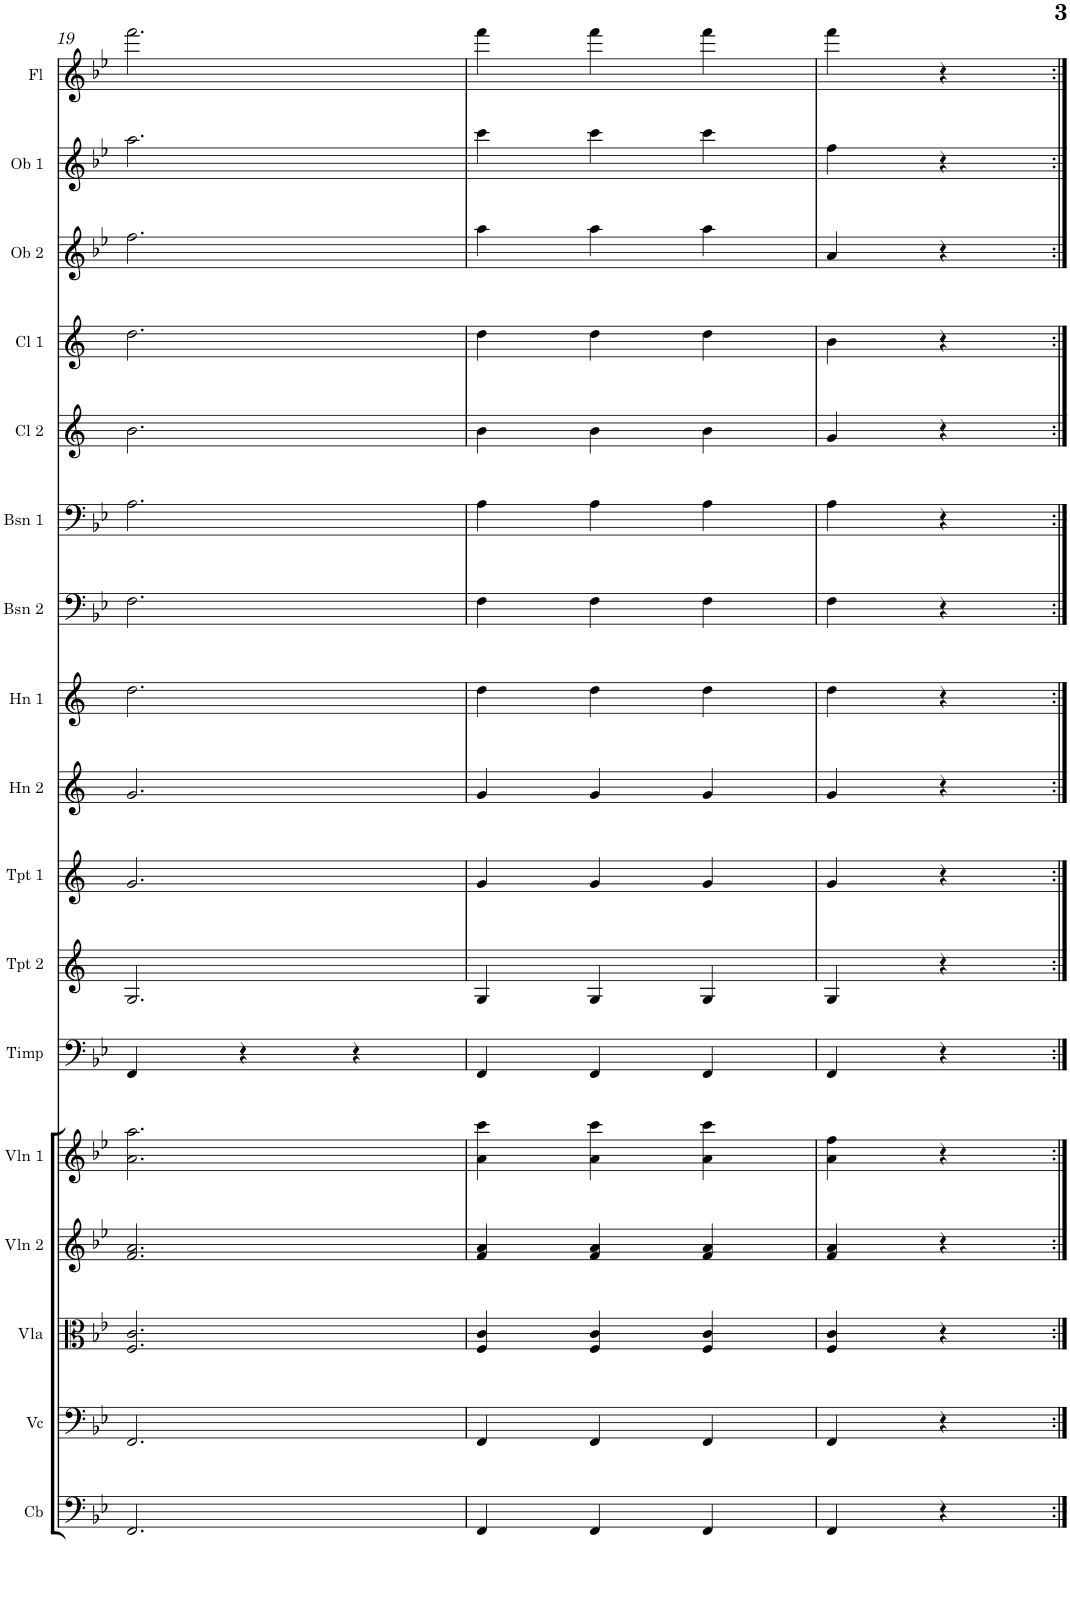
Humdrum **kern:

**kern	**kern	**kern	**kern	**kern	**kern	**kern	**kern	**kern	**kern	**kern	**kern	**kern	**kern	**kern	**kern	**kern
*part17	*part16	*part15	*part14	*part13	*part12	*part11	*part10	*part9	*part8	*part7	*part6	*part5	*part4	*part3	*part2	*part1
*staff17	*staff16	*staff15	*staff14	*staff13	*staff12	*staff11	*staff10	*staff9	*staff8	*staff7	*staff6	*staff5	*staff4	*staff3	*staff2	*staff1
*I"Contrabass	*I"Violoncello	*I"Viola	*I"Violin 2	*I"Violin 1	*I"Timpani	*I"Bb Trumpet 2	*I"Bb Trumpet 1	*I"Bb (basso) Horn 2	*I"Bb (basso) Horn 1	*I"Bassoon 2	*I"Bassoon 1	*I"Bb Clarinet 2	*I"Bb Clarinet 1	*I"Oboe 2	*I"Oboe 1	*I"Flute
*I'Cb	*I'Vc	*I'Vla	*I'Vln 2	*I'Vln 1	*I'Timp	*I'Tpt 2	*I'Tpt 1	*I'Hn 2	*I'Hn 1	*I'Bsn 2	*I'Bsn 1	*I'Cl 2	*I'Cl 1	*I'Ob 2	*I'Ob 1	*I'Fl
!!LO:PB:g=z
*clefF4	*clefF4	*clefC3	*clefG2	*clefG2	*clefF4	*clefG2	*clefG2	*clefG2	*clefG2	*clefF4	*clefF4	*clefG2	*clefG2	*clefG2	*clefG2	*clefG2
*Trd7c12	*	*	*	*	*	*Trd1c2	*Trd1c2	*Trd8c14	*Trd8c14	*	*	*Trd1c2	*Trd1c2	*	*	*
*k[b-e-]	*k[b-e-]	*k[b-e-]	*k[b-e-]	*k[b-e-]	*k[b-e-]	*k[]	*k[]	*k[]	*k[]	*k[b-e-]	*k[b-e-]	*k[]	*k[]	*k[b-e-]	*k[b-e-]	*k[b-e-]
*M3/4	*M3/4	*M3/4	*M3/4	*M3/4	*M3/4	*M3/4	*M3/4	*M3/4	*M3/4	*M3/4	*M3/4	*M3/4	*M3/4	*M3/4	*M3/4	*M3/4
=19	=19	=19	=19	=19	=19	=19	=19	=19	=19	=19	=19	=19	=19	=19	=19	=19
2.FF/	2.FF/	2.F/ 2.c/	2.f/ 2.a/	2.a\ 2.aa\	4FF/	2.G/	2.g/	2.g/	2.dd\	2.F\	2.A\	2.b\	2.dd\	2.ff\	2.aa\	2.fff\
.	.	.	.	.	4r	.	.	.	.	.	.	.	.	.	.	.
.	.	.	.	.	4r	.	.	.	.	.	.	.	.	.	.	.
=20	=20	=20	=20	=20	=20	=20	=20	=20	=20	=20	=20	=20	=20	=20	=20	=20
4FF/	4FF/	4F/ 4c/	4f/ 4a/	4a\ 4ccc\	4FF/	4G/	4g/	4g/	4dd\	4F\	4A\	4b\	4dd\	4aa\	4ccc\	4fff\
4FF/	4FF/	4F/ 4c/	4f/ 4a/	4a\ 4ccc\	4FF/	4G/	4g/	4g/	4dd\	4F\	4A\	4b\	4dd\	4aa\	4ccc\	4fff\
4FF/	4FF/	4F/ 4c/	4f/ 4a/	4a\ 4ccc\	4FF/	4G/	4g/	4g/	4dd\	4F\	4A\	4b\	4dd\	4aa\	4ccc\	4fff\
=21	=21	=21	=21	=21	=21	=21	=21	=21	=21	=21	=21	=21	=21	=21	=21	=21
4FF/	4FF/	4F/ 4c/	4f/ 4a/	4a\ 4ff\	4FF/	4G/	4g/	4g/	4dd\	4F\	4A\	4g/	4b\	4a/	4ff\	4fff\
4r	4r	4r	4r	4r	4r	4r	4r	4r	4r	4r	4r	4r	4r	4r	4r	4r
=:|!	=:|!	=:|!	=:|!	=:|!	=:|!	=:|!	=:|!	=:|!	=:|!	=:|!	=:|!	=:|!	=:|!	=:|!	=:|!	=:|!
*-	*-	*-	*-	*-	*-	*-	*-	*-	*-	*-	*-	*-	*-	*-	*-	*-
